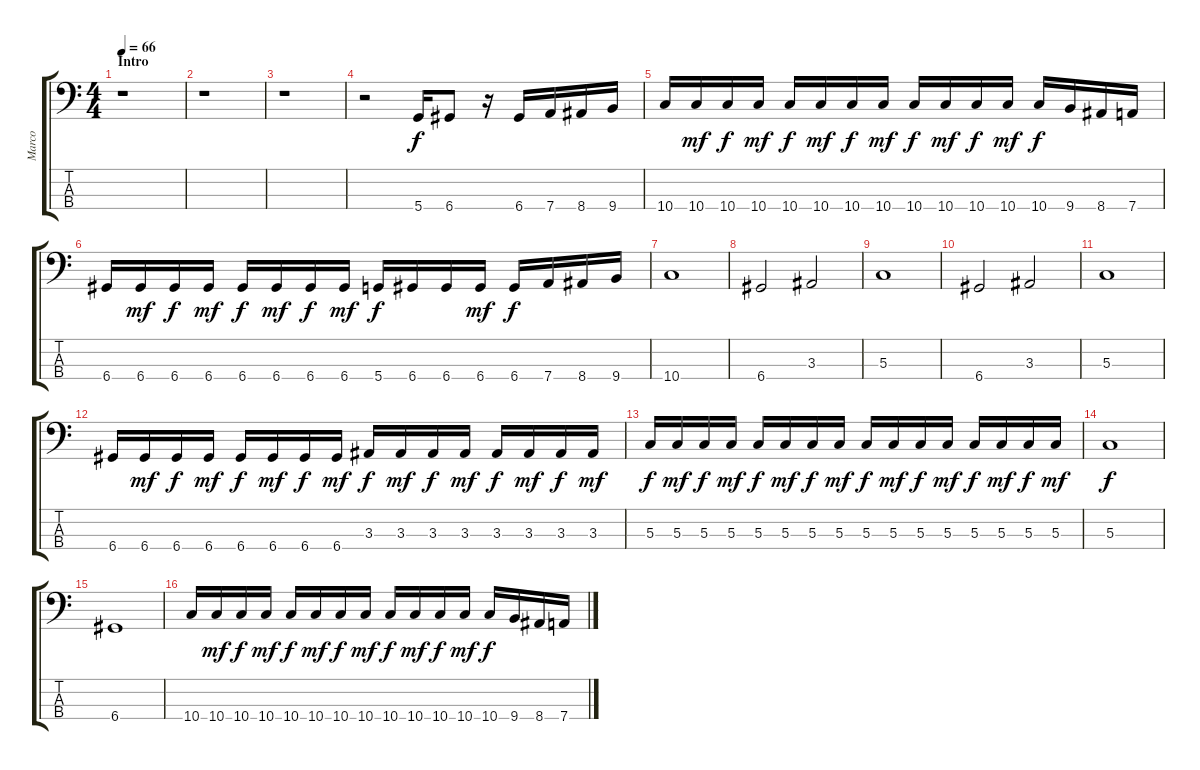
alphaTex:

\track ("Marco" "Marco") {instrument electricbasspick}
\staff {score tabs}
\tuning (F2 C2 G1 D1) {hide}
\ts (4 4)
\section ("" "Intro")
\tempo 66
\clef f4
\ks c
r.1{dy f instrument electricbasspick} |
r.1 |
r.1 |
r.2 5.4.16 6.4.8 r.16 6.4.16 7.4.16 8.4.16 9.4.16 |
10.4.16 10.4.16{dy mf} 10.4.16{dy f} 10.4.16{dy mf} 10.4.16{dy f} 10.4.16{dy mf} 10.4.16{dy f} 10.4.16{dy mf} 10.4.16{dy f} 10.4.16{dy mf} 10.4.16{dy f} 10.4.16{dy mf} 10.4.16{dy f} 9.4.16 8.4.16 7.4.16 |
6.4.16 6.4.16{dy mf} 6.4.16{dy f} 6.4.16{dy mf} 6.4.16{dy f} 6.4.16{dy mf} 6.4.16{dy f} 6.4.16{dy mf} 5.4.16{dy f} 6.4.16 6.4.16 6.4.16{dy mf} 6.4.16{dy f} 7.4.16 8.4.16 9.4.16 |
10.4.1 |
6.4.2 3.3.2 |
5.3.1 |
6.4.2 3.3.2 |
5.3.1 |
6.4.16 6.4.16{dy mf} 6.4.16{dy f} 6.4.16{dy mf} 6.4.16{dy f} 6.4.16{dy mf} 6.4.16{dy f} 6.4.16{dy mf} 3.3.16{dy f} 3.3.16{dy mf} 3.3.16{dy f} 3.3.16{dy mf} 3.3.16{dy f} 3.3.16{dy mf} 3.3.16{dy f} 3.3.16{dy mf} |
5.3.16{dy f} 5.3.16{dy mf} 5.3.16{dy f} 5.3.16{dy mf} 5.3.16{dy f} 5.3.16{dy mf} 5.3.16{dy f} 5.3.16{dy mf} 5.3.16{dy f} 5.3.16{dy mf} 5.3.16{dy f} 5.3.16{dy mf} 5.3.16{dy f} 5.3.16{dy mf} 5.3.16{dy f} 5.3.16{dy mf} |
5.3.1{dy f} |
6.4.1 |
10.4.16 10.4.16{dy mf} 10.4.16{dy f} 10.4.16{dy mf} 10.4.16{dy f} 10.4.16{dy mf} 10.4.16{dy f} 10.4.16{dy mf} 10.4.16{dy f} 10.4.16{dy mf} 10.4.16{dy f} 10.4.16{dy mf} 10.4.16{dy f} 9.4.16 8.4.16 7.4.16
